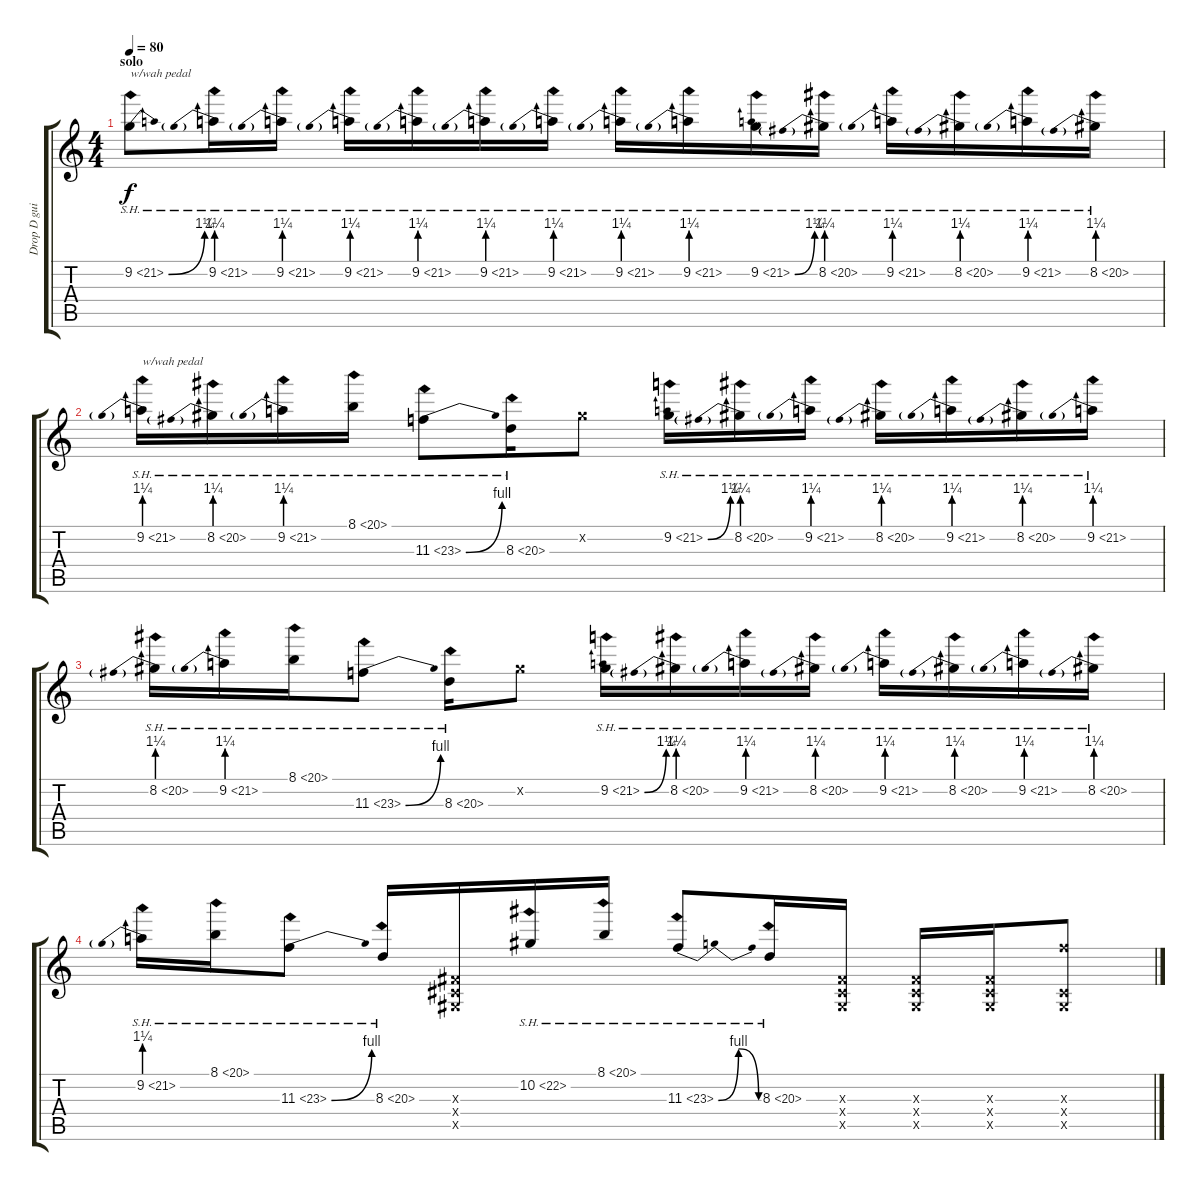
\track ("Drop D guitar" "Drop D gui") {instrument overdrivenguitar}
\staff {score tabs}
\tuning (Eb4 Bb3 Gb3 Db3 Ab2 Db2) {hide}
\ts (4 4)
\section ("" "solo")
\tempo 80
\clef g2
\ks c
9.2{be (bend 0 0 60 5) sh 12}.8{txt "w/wah pedal" dy f} 9.2{be (prebend 0 5 60 5) sh 12}.16 9.2{be (prebend 0 5 60 5) sh 12}.16 9.2{be (prebend 0 5 60 5) sh 12}.16 9.2{be (prebend 0 5 60 5) sh 12}.16 9.2{be (prebend 0 5 60 5) sh 12}.16 9.2{be (prebend 0 5 60 5) sh 12}.16 9.2{be (prebend 0 5 60 5) sh 12}.16 9.2{be (prebend 0 5 60 5) sh 12}.16 9.2{be (bend 0 0 60 5) sh 12}.16 8.2{be (prebend 0 5 60 5) sh 12}.16 9.2{be (prebend 0 5 60 5) sh 12}.16 8.2{be (prebend 0 5 60 5) sh 12}.16 9.2{be (prebend 0 5 60 5) sh 12}.16 8.2{be (prebend 0 5 60 5) sh 12}.16 |
9.2{be (prebend 0 5 60 5) sh 12}.16{txt "w/wah pedal"} 8.2{be (prebend 0 5 60 5) sh 12}.16 9.2{be (prebend 0 5 60 5) sh 12}.16 8.1{sh 12}.16 11.3{be (bend 0 0 60 4) sh 12}.8 8.3{sh 12}.16 9.2{x}.8 9.2{be (bend 0 0 60 5) sh 12}.16 8.2{be (prebend 0 5 60 5) sh 12}.16 9.2{be (prebend 0 5 60 5) sh 12}.16 8.2{be (prebend 0 5 60 5) sh 12}.16 9.2{be (prebend 0 5 60 5) sh 12}.16 8.2{be (prebend 0 5 60 5) sh 12}.16 9.2{be (prebend 0 5 60 5) sh 12}.16 |
8.2{be (prebend 0 5 60 5) sh 12}.16 9.2{be (prebend 0 5 60 5) sh 12}.16 8.1{sh 12}.16 11.3{be (bend 0 0 60 4) sh 12}.8 8.3{sh 12}.16 9.2{x}.8 9.2{be (bend 0 0 60 5) sh 12}.16 8.2{be (prebend 0 5 60 5) sh 12}.16 9.2{be (prebend 0 5 60 5) sh 12}.16 8.2{be (prebend 0 5 60 5) sh 12}.16 9.2{be (prebend 0 5 60 5) sh 12}.16 8.2{be (prebend 0 5 60 5) sh 12}.16 9.2{be (prebend 0 5 60 5) sh 12}.16 8.2{be (prebend 0 5 60 5) sh 12}.16 |
9.2{be (prebend 0 5 60 5) sh 12}.16 8.1{sh 12}.16 11.3{be (bend 0 0 60 4) sh 12}.8 8.3{sh 12}.16 (0.3{x} 0.4{x} 0.5{x}).16 10.2{sh 12}.16 8.1{sh 12}.16 11.3{be (bendrelease 0 0 30 4 30 4 60 0) sh 12}.8 8.3{sh 12}.16 (0.3{x} 0.4{x} 0.5{x}).16 (0.3{x} 0.4{x} 0.5{x}).16 (0.3{x} 0.4{x} 0.5{x}).16 (11.3{x} 0.4{x} 0.5{x}).8
